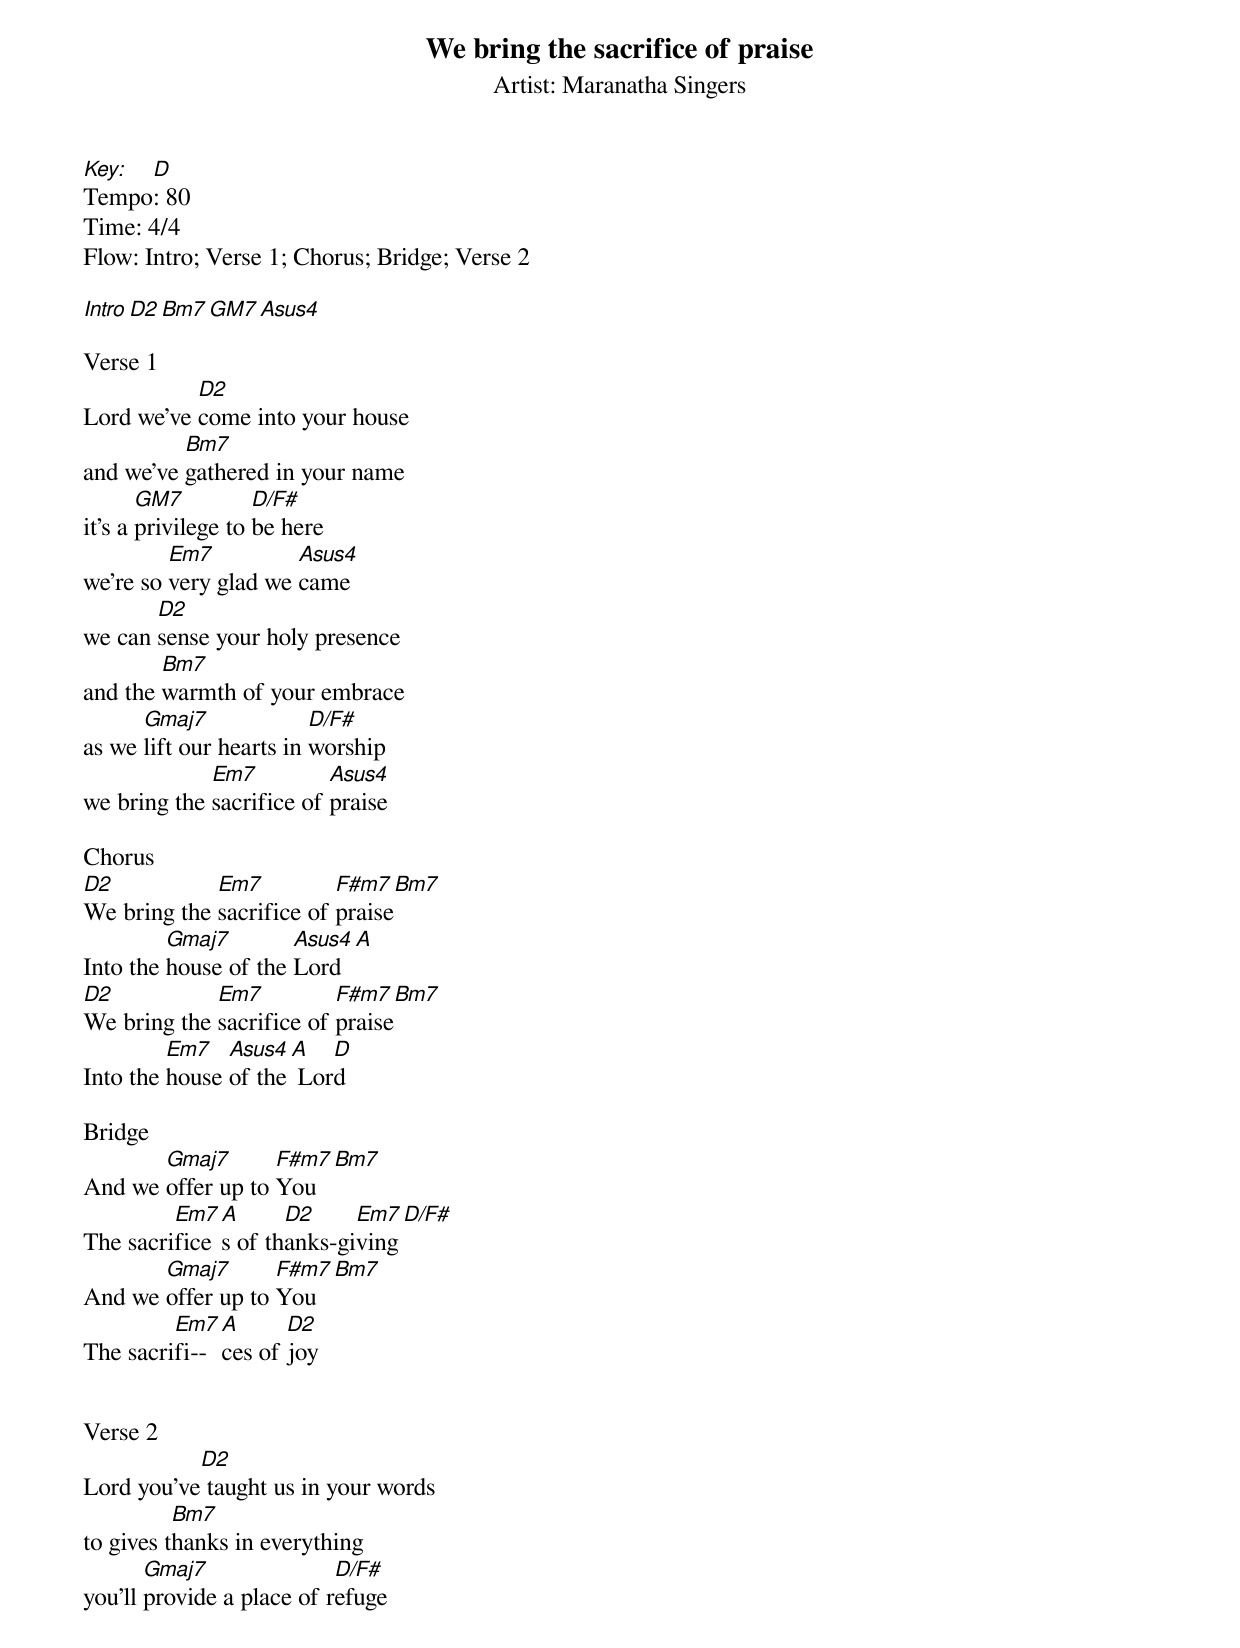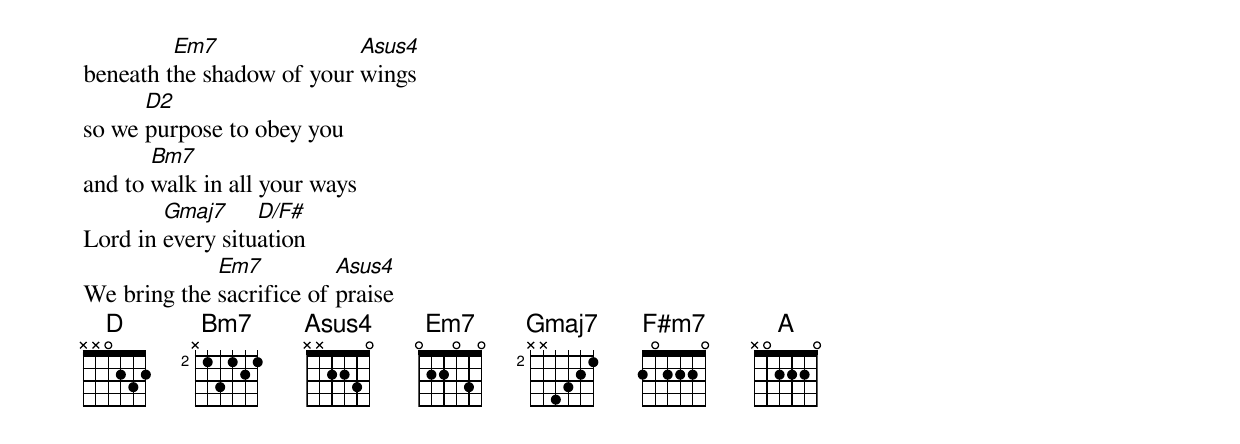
We bring the sacrifice of praise
Artist: Maranatha Singers
Key: D
Tempo: 80
Time: 4/4
Flow: Intro; Verse 1; Chorus; Bridge; Verse 2

Intro D2 Bm7 GM7 Asus4

Verse 1
           D2
Lord we've come into your house
          Bm7
and we've gathered in your name
       GM7          D/F#
it's a privilege to be here
         Em7          Asus4
we're so very glad we came
       D2
we can sense your holy presence
        Bm7
and the warmth of your embrace
      Gmaj7              D/F#
as we lift our hearts in worship
             Em7          Asus4
we bring the sacrifice of praise

Chorus
D2           Em7          F#m7   Bm7
We bring the sacrifice of praise
         Gmaj7        Asus4 A
Into the house of the Lord
D2           Em7          F#m7   Bm7
We bring the sacrifice of praise
         Em7   Asus4 A   D
Into the house of the Lord

Bridge
       Gmaj7       F#m7 Bm7
And we offer up to You
         Em7 A      D2     Em7 D/F#
The sacrifices of thanks-giving
       Gmaj7       F#m7 Bm7
And we offer up to You
         Em7 A      D2
The sacrifi--ces of joy


Verse 2
           D2
Lord you've taught us in your words
          Bm7
to gives thanks in everything
       Gmaj7               D/F#
you'll provide a place of refuge
         Em7               Asus4
beneath the shadow of your wings
      D2
so we purpose to obey you
       Bm7
and to walk in all your ways
        Gmaj7     D/F#
Lord in every situation
             Em7          Asus4
We bring the sacrifice of praise
